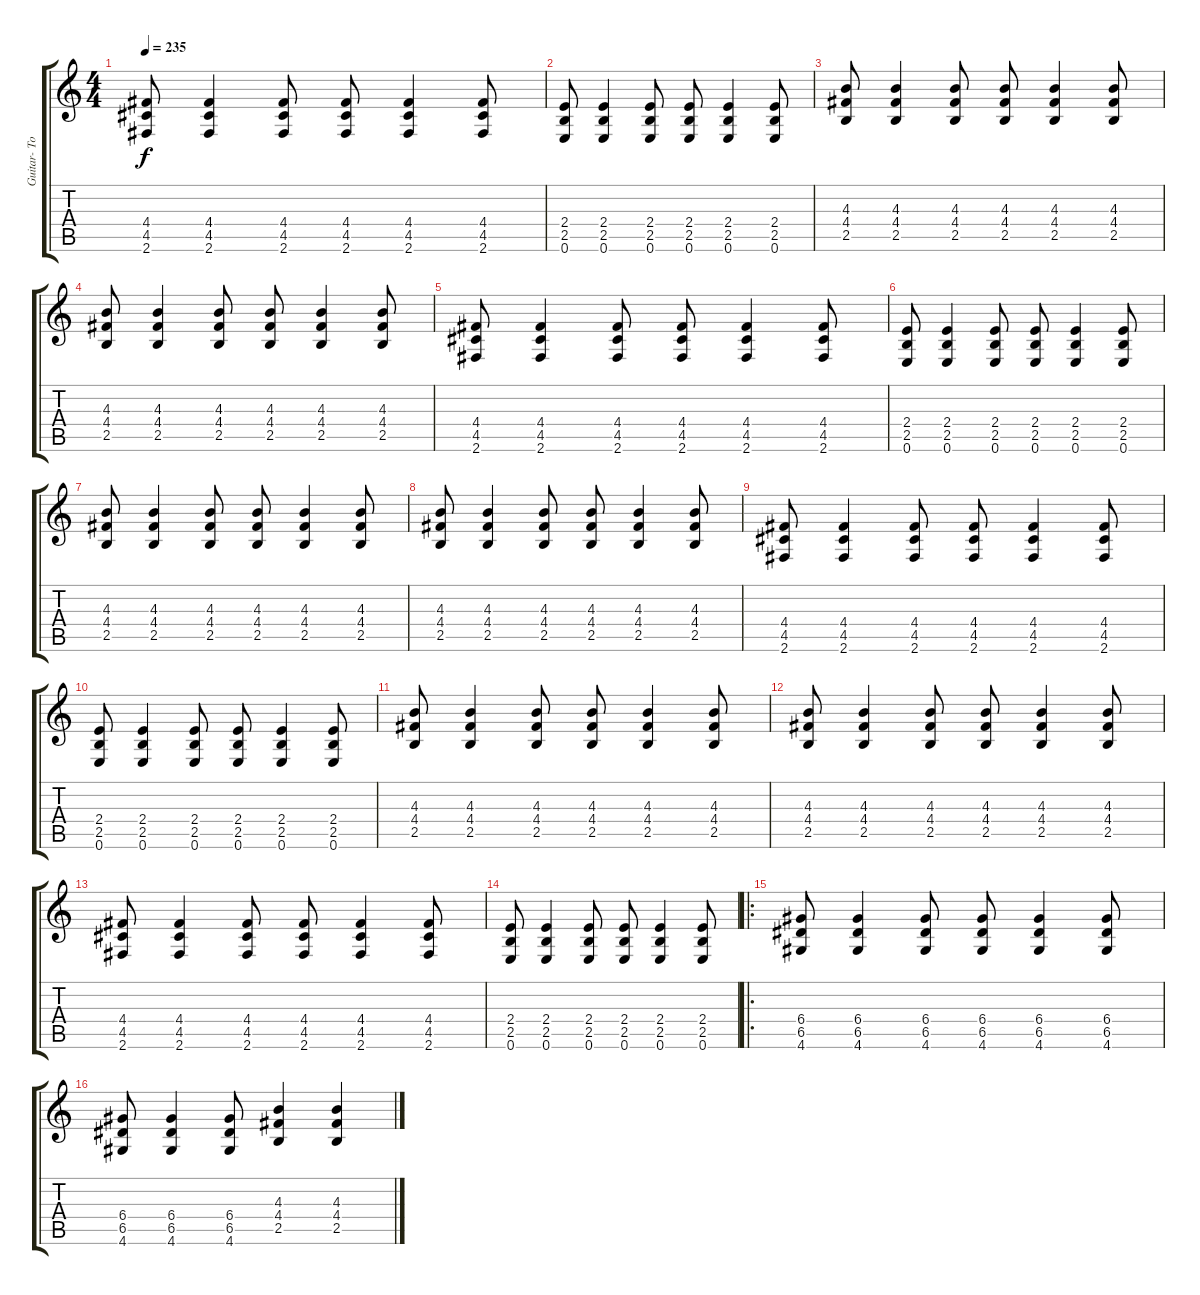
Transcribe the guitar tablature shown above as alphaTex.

\track ("Guitar- Tom DeLonge" "Guitar- To") {instrument electricguitarclean}
\staff {score tabs}
\tuning (E4 B3 G3 D3 A2 E2) {hide}
\ts (4 4)
\tempo 235
\clef g2
\ks c
(4.4 4.5 2.6).8{dy f} (4.4 4.5 2.6).4 (4.4 4.5 2.6).8 (4.4 4.5 2.6).8 (4.4 4.5 2.6).4 (4.4 4.5 2.6).8 |
(2.4 2.5 0.6).8 (2.4 2.5 0.6).4 (2.4 2.5 0.6).8 (2.4 2.5 0.6).8 (2.4 2.5 0.6).4 (2.4 2.5 0.6).8 |
(4.3 4.4 2.5).8 (4.3 4.4 2.5).4 (4.3 4.4 2.5).8 (4.3 4.4 2.5).8 (4.3 4.4 2.5).4 (4.3 4.4 2.5).8 |
(4.3 4.4 2.5).8 (4.3 4.4 2.5).4 (4.3 4.4 2.5).8 (4.3 4.4 2.5).8 (4.3 4.4 2.5).4 (4.3 4.4 2.5).8 |
(4.4 4.5 2.6).8 (4.4 4.5 2.6).4 (4.4 4.5 2.6).8 (4.4 4.5 2.6).8 (4.4 4.5 2.6).4 (4.4 4.5 2.6).8 |
(2.4 2.5 0.6).8 (2.4 2.5 0.6).4 (2.4 2.5 0.6).8 (2.4 2.5 0.6).8 (2.4 2.5 0.6).4 (2.4 2.5 0.6).8 |
(4.3 4.4 2.5).8 (4.3 4.4 2.5).4 (4.3 4.4 2.5).8 (4.3 4.4 2.5).8 (4.3 4.4 2.5).4 (4.3 4.4 2.5).8 |
(4.3 4.4 2.5).8 (4.3 4.4 2.5).4 (4.3 4.4 2.5).8 (4.3 4.4 2.5).8 (4.3 4.4 2.5).4 (4.3 4.4 2.5).8 |
(4.4 4.5 2.6).8 (4.4 4.5 2.6).4 (4.4 4.5 2.6).8 (4.4 4.5 2.6).8 (4.4 4.5 2.6).4 (4.4 4.5 2.6).8 |
(2.4 2.5 0.6).8 (2.4 2.5 0.6).4 (2.4 2.5 0.6).8 (2.4 2.5 0.6).8 (2.4 2.5 0.6).4 (2.4 2.5 0.6).8 |
(4.3 4.4 2.5).8 (4.3 4.4 2.5).4 (4.3 4.4 2.5).8 (4.3 4.4 2.5).8 (4.3 4.4 2.5).4 (4.3 4.4 2.5).8 |
(4.3 4.4 2.5).8 (4.3 4.4 2.5).4 (4.3 4.4 2.5).8 (4.3 4.4 2.5).8 (4.3 4.4 2.5).4 (4.3 4.4 2.5).8 |
(4.4 4.5 2.6).8 (4.4 4.5 2.6).4 (4.4 4.5 2.6).8 (4.4 4.5 2.6).8 (4.4 4.5 2.6).4 (4.4 4.5 2.6).8 |
(2.4 2.5 0.6).8 (2.4 2.5 0.6).4 (2.4 2.5 0.6).8 (2.4 2.5 0.6).8 (2.4 2.5 0.6).4 (2.4 2.5 0.6).8 |
\ro
(6.4 6.5 4.6).8 (6.4 6.5 4.6).4 (6.4 6.5 4.6).8 (6.4 6.5 4.6).8 (6.4 6.5 4.6).4 (6.4 6.5 4.6).8 |
(6.4 6.5 4.6).8 (6.4 6.5 4.6).4 (6.4 6.5 4.6).8 (4.3 4.4 2.5).4 (4.3 4.4 2.5).4
